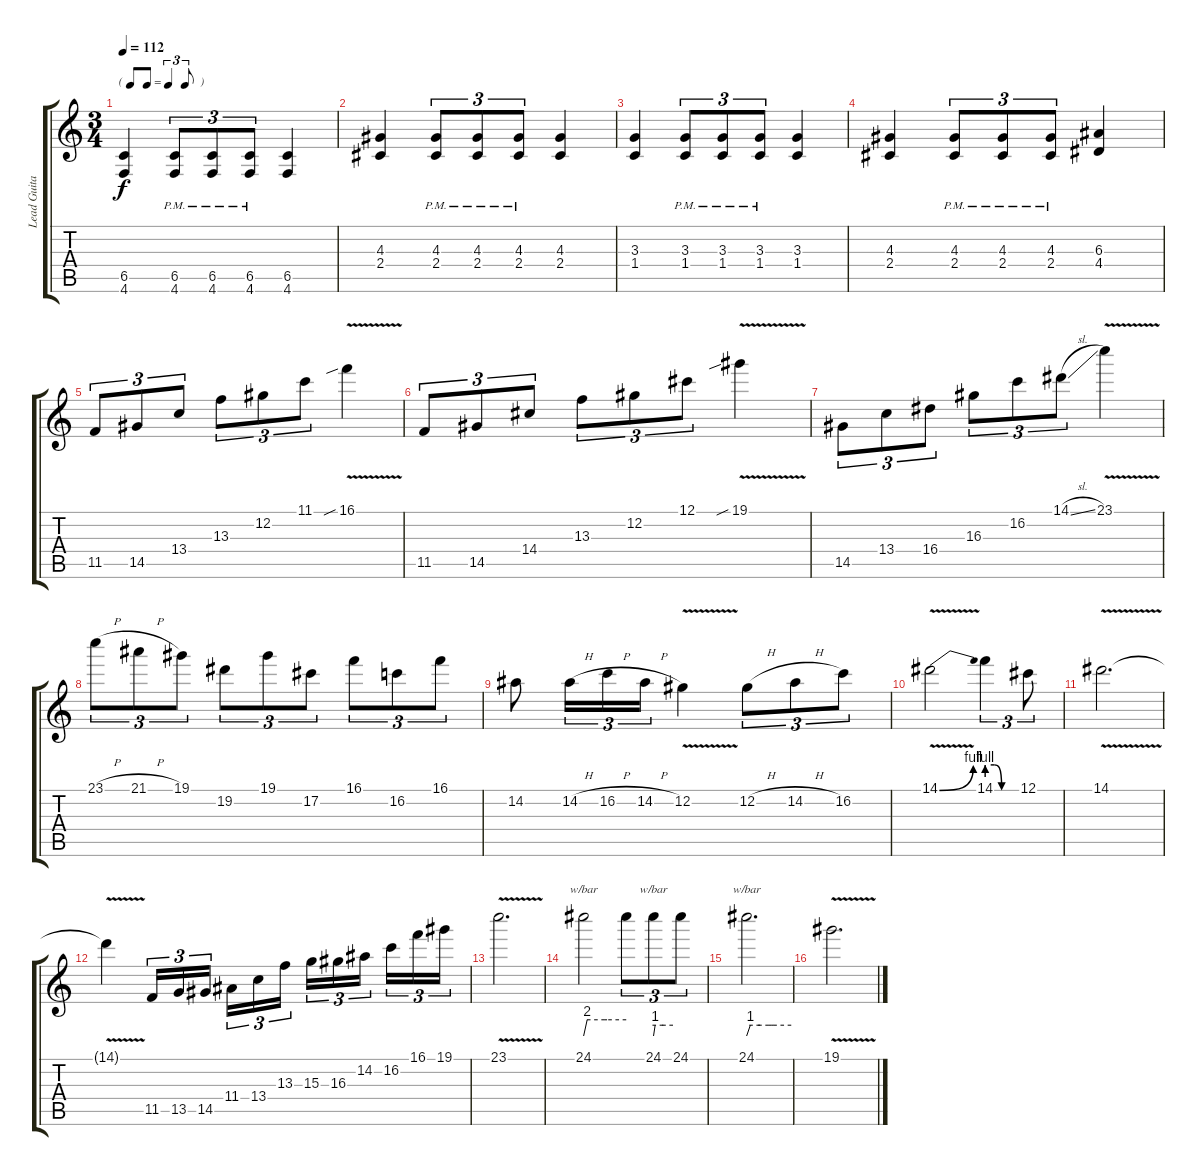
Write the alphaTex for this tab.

\track ("Lead Guitar" "Lead Guita") {instrument overdrivenguitar}
\staff {score tabs}
\tuning (Db4 Ab3 E3 B2 Gb2 Db2) {hide}
\ts (3 4)
\tf triplet8th
\tempo 112
\clef g2
\ks c
(6.5 4.6).4{dy f} (6.5{pm} 4.6{pm}).8{tu (3 2)} (6.5{pm} 4.6{pm}).8{tu (3 2)} (6.5{pm} 4.6{pm}).8{tu (3 2)} (6.5 4.6).4 |
(4.3 2.4).4 (4.3{pm} 2.4{pm}).8{tu (3 2)} (4.3{pm} 2.4{pm}).8{tu (3 2)} (4.3{pm} 2.4{pm}).8{tu (3 2)} (4.3 2.4).4 |
(3.3 1.4).4 (3.3{pm} 1.4{pm}).8{tu (3 2)} (3.3{pm} 1.4{pm}).8{tu (3 2)} (3.3{pm} 1.4{pm}).8{tu (3 2)} (3.3 1.4).4 |
(4.3 2.4).4 (4.3{pm} 2.4{pm}).8{tu (3 2)} (4.3{pm} 2.4{pm}).8{tu (3 2)} (4.3{pm} 2.4{pm}).8{tu (3 2)} (6.3 4.4).4 |
11.5.8{tu (3 2)} 14.5.8{tu (3 2)} 13.4.8{tu (3 2)} 13.3.8{tu (3 2)} 12.2.8{tu (3 2)} 11.1.8{tu (3 2)} 16.1{v sib}.4 |
11.5.8{tu (3 2)} 14.5.8{tu (3 2)} 14.4.8{tu (3 2)} 13.3.8{tu (3 2)} 12.2.8{tu (3 2)} 12.1.8{tu (3 2)} 19.1{v sib}.4 |
14.5.8{tu (3 2)} 13.4.8{tu (3 2)} 16.4.8{tu (3 2)} 16.3.8{tu (3 2)} 16.2.8{tu (3 2)} 14.1{sl}.8{tu (3 2)} 23.1{v}.4 |
23.1{h}.8{tu (3 2)} 21.1{h}.8{tu (3 2)} 19.1.8{tu (3 2)} 19.2.8{tu (3 2)} 19.1.8{tu (3 2)} 17.2.8{tu (3 2)} 16.1.8{tu (3 2)} 16.2.8{tu (3 2)} 16.1.8{tu (3 2)} |
14.2.8 14.2{h}.16{tu (3 2)} 16.2{h}.16{tu (3 2)} 14.2{h}.16{tu (3 2)} 12.2{v}.4 12.2{h}.8{tu (3 2)} 14.2{h}.8{tu (3 2)} 16.2.8{tu (3 2)} |
14.1{be (bend 0 0 60 4) v}.2 14.1{be (custom 0 4 15 4 30 0 60 0)}.4{tu (3 2)} 12.1.8{tu (3 2)} |
14.1{v}.2{d} |
14.1{t}.4 11.5.16{tu (3 2)} 13.5.16{tu (3 2)} 14.5.16{tu (3 2)} 11.4.16{tu (3 2)} 13.4.16{tu (3 2)} 13.3.16{tu (3 2)} 15.3.16{tu (3 2)} 16.3.16{tu (3 2)} 14.2.16{tu (3 2)} 16.2.16{tu (3 2)} 16.1.16{tu (3 2)} 19.1.16{tu (3 2)} |
23.1{v}.2{d} |
24.1.2{tbe (custom default 0 0 5 8 30 8 33 8 60 8)} 24.1{t}.8{tu (3 2)} 24.1.8{tu (3 2) tbe (custom default 0 0 5 4 30 4 60 4)} 24.1.8{tu (3 2)} |
24.1.2{d tbe (custom default 0 0 5 4 18 4 30 4 33 4 36 4 60 4)} |
19.1{v}.2{d}
